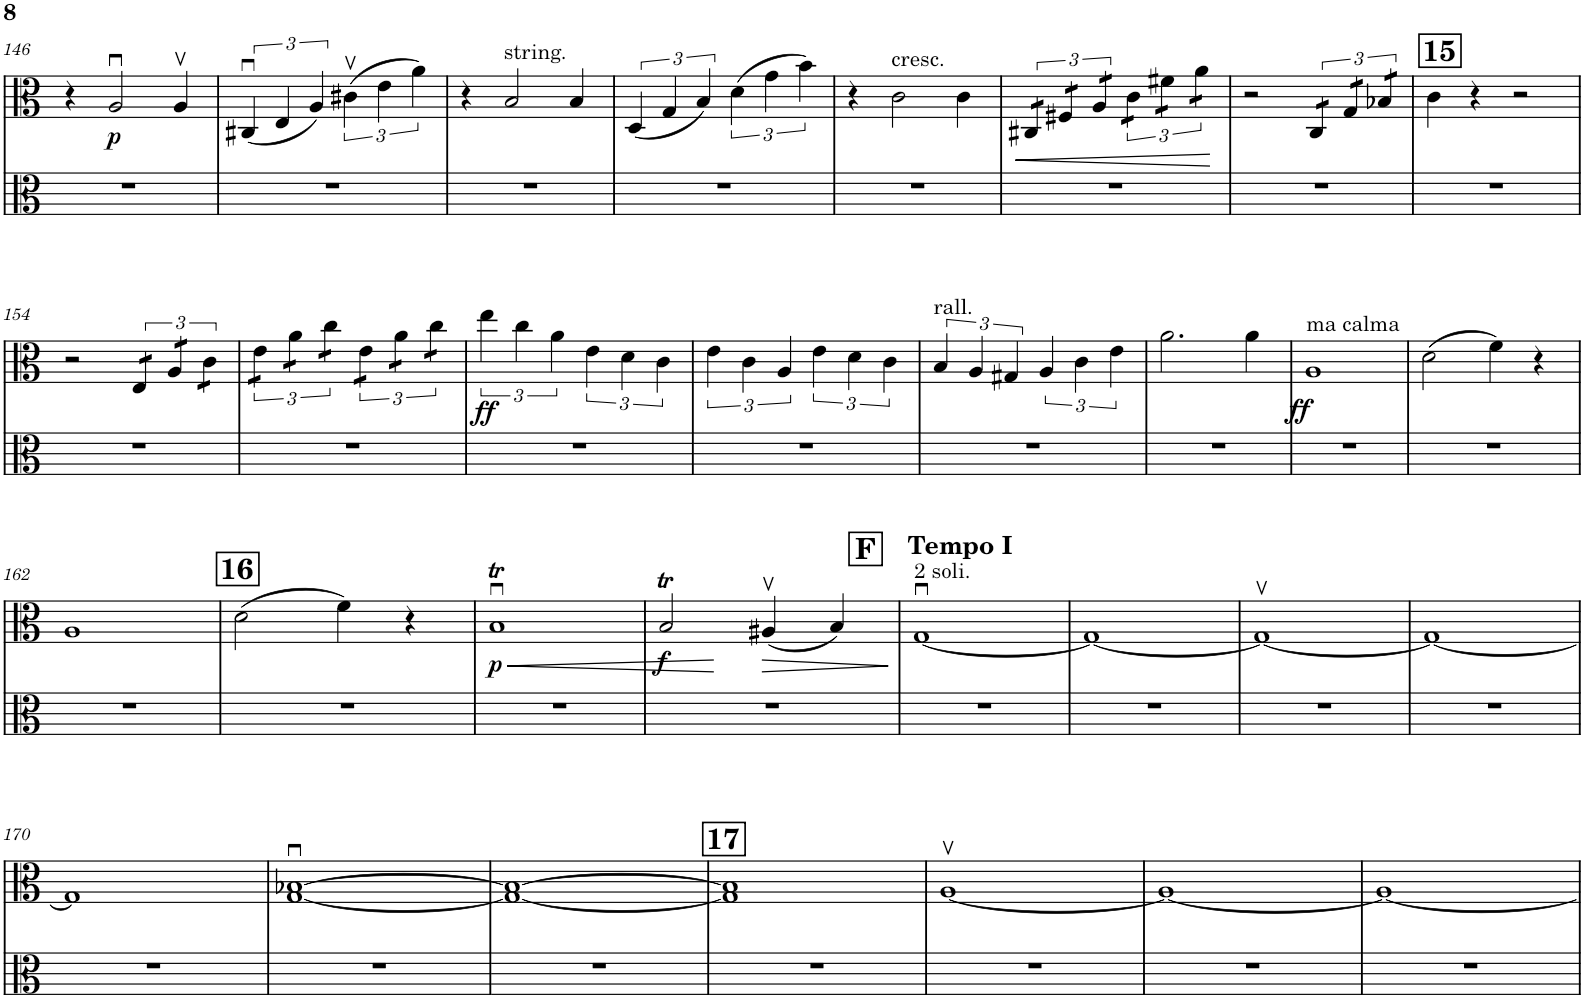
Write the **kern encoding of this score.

**kern	**kern	**dynam
*part2	*part1	*part1
*staff2	*staff1	*staff1
*I"Viola 2	*I"Viola 1	*
*I'Vla	*I'Vla	*
!!LO:PB:g=z
*clefC3	*clefG2	*
*k[]	*k[]	*
*M2/2	*M2/2	*
=146	=146	=146
1r	4r	.
!	!	!LO:DY:b
.	2Au/	p
.	4Av/	.
=147	=147	=147
1r	(6C#Xu/	.
.	6E/	.
.	6A/)	.
.	(6c#Xv\	.
.	6e\	.
.	6a\)	.
=148	=148	=148
1r	4r	.
!	!LO:TX:a:t=string.	!
.	2B/	.
.	4B/	.
=149	=149	=149
1r	(6D/	.
.	6G/	.
.	6B/)	.
.	(6d\	.
.	6g\	.
.	6b\)	.
=150	=150	=150
1r	4r	.
!	!LO:TX:a:t=cresc.	!
.	2c\	.
.	4c\	.
=151	=151	=151
!	!	!LO:HP:b
*	*tremolo	*
1r	12C#X/L	<
.	12C#X/J	.
.	12F#X/L	.
.	12F#X/J	.
.	12A/L	.
.	12A/J	.
.	12c\L	.
.	12c\J	.
.	12f#X\L	.
.	12f#X\J	.
.	12a\L	.
.	12a\J	.
.	.	[
=152	=152	=152
1r	2r	.
.	12C/L	.
.	12C/J	.
.	12G/L	.
.	12G/J	.
.	12B-X/L	.
.	12B-X/J	.
*	*Xtremolo	*
!!LO:REH:place=s1:a:B:cj:fs=14:t=15
=153	=153	=153
1r	4c\	.
.	4r	.
.	2r	.
!!LO:LB:g=z
=154	=154	=154
1r	2r	.
*	*tremolo	*
.	12E/L	.
.	12E/J	.
.	12A/L	.
.	12A/J	.
.	12c\L	.
.	12c\J	.
=155	=155	=155
1r	12e\L	.
.	12e\J	.
.	12a\L	.
.	12a\J	.
.	12cc\L	.
.	12cc\J	.
.	12e\L	.
.	12e\J	.
.	12a\L	.
.	12a\J	.
.	12cc\L	.
.	12cc\J	.
*	*Xtremolo	*
=156	=156	=156
!	!	!LO:DY:b
1r	6ee\	ff
.	6cc\	.
.	6a\	.
.	6e\	.
.	6d\	.
.	6c\	.
=157	=157	=157
1r	6e\	.
.	6c\	.
.	6A/	.
.	6e\	.
.	6d\	.
.	6c\	.
=158	=158	=158
!	!LO:TX:a:t=rall.	!
1r	6B/	.
.	6A/	.
.	6G#X/	.
.	6A/	.
.	6c\	.
.	6e\	.
=159	=159	=159
1r	2.a\	.
.	4a\	.
=160	=160	=160
!	!LO:TX:a:t=ma calma	!
!	!	!LO:DY:b
1r	1A	ff
=161	=161	=161
1r	(2d\	.
.	4f\)	.
.	4r	.
!!LO:LB:g=z
=162	=162	=162
1r	1A	.
!!LO:REH:place=s1:a:B:cj:fs=14:t=16
=163	=163	=163
1r	(2d\	.
.	4f\)	.
.	4r	.
=164	=164	=164
!	!	!LO:HP:b
!	!	!LO:DY:n=1:b
1r	1Btu	< p
=165	=165	=165
!	!	!LO:DY:b
1r	2Bt/	f
!	!	!LO:HP:n=1:b
.	(4A#Xv/	[ >
.	4B/)	.
.	.	]
=166	=166	=166
!!LO:REH:place=s1:a:B:cj:fs=14:t=F
!	!LO:TX:a:B:t=Tempo I	!
!	!LO:TX:a:t=2 soli.	!
1r	[1Gu	.
=167	=167	=167
1r	1G_	.
=168	=168	=168
1r	1Gv_	.
=169	=169	=169
1r	1G_	.
!!LO:LB:g=z
=170	=170	=170
1r	1G]	.
=171	=171	=171
1r	[1Gu [1B-Xu	.
=172	=172	=172
1r	1G_ 1B-_	.
!!LO:REH:place=s1:a:B:cj:fs=14:t=17
=173	=173	=173
1r	1G] 1B-]	.
=174	=174	=174
1r	[1Av	.
=175	=175	=175
1r	1A_	.
=176	=176	=176
1r	1A_	.
=	=	=
*-	*-	*-
